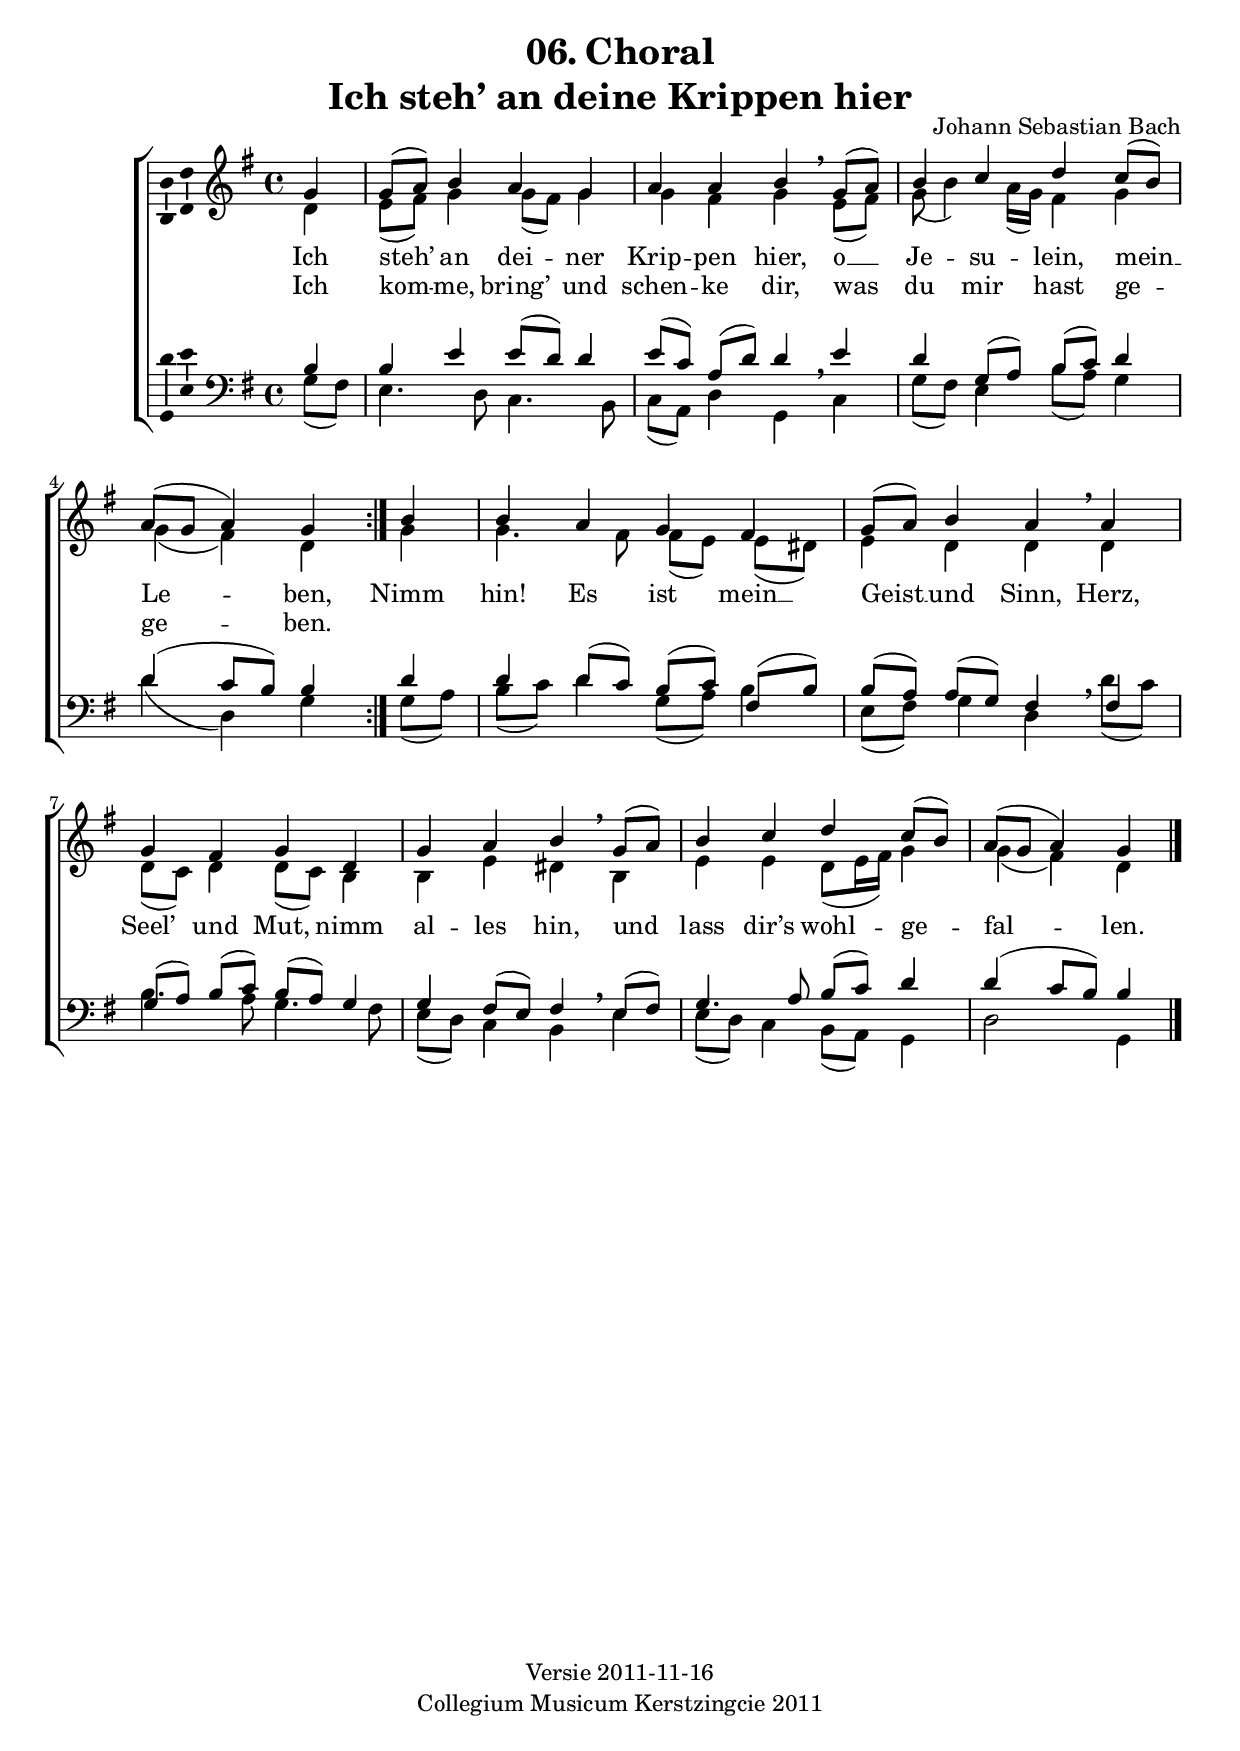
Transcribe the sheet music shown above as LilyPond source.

% vim: set fileformat=dos:
\version "2.12.3"

% vim: set fileformat=dos:

\version "2.12.3"

soprano = \relative g' {
    \clef "treble" 
    \key g \major 
    \time 4/4 
    \partial 4 
    \repeat volta 2 {
      g4 | % 1
      g8 ( [ a8 ) ] b4 a4 g4 | % 2
      a4 a4 b4 \breathe g8 ( [ a8 ) ] | % 3
      b4 c4 d4 c8 ( [ b8 ) ] | % 4
      a8 ( [ g8 ] a4 ) g4 
    }
    b4 
    b4 a4 g4 fis4 | % 7
    g8 ( [ a8 ) ] b4 a4 \breathe a4 | % 8
    g4 fis4 g4 d4 | % 9
    g4 a4 b4 \breathe g8 ( [ a8 ) ] |
    b4 c4 d4 c8 ( [ b8 ) ] | % 11
    a8 ( [ g8 ] a4 ) g4 \bar "|."
}

alto = \relative d' {
    \clef "treble" 
    \key g \major 
    \time 4/4 
    \partial 4 \repeat volta 2 {
        d4 | % 1
        e8 ( [ fis8 ) ] g4 g8 ( [ fis8 ) ] g4 | % 2
        g4 fis4 g4 \breathe e8 ( [ fis8 ) ] | % 3
        %\slurDown
        \tag #'twostave  { g8( b4) }
        \tag #'fourstave {  g8( \stemUp b4) \stemNeutral }
          a16[( g16]) fis4 g4 | % 4
        g4 ( fis4 ) d4 
    }
    g4 
    g4. fis8 fis8[( e8]) e8[( dis8]) | % 7
    e4 d4 d4 \breathe d4 | % 8
    d8 ( [ c8 ) ] d4 d8 ( [ c8 ) ] b4 | % 9
    b4 e4 dis4 \breathe b4 |
    e4 e4 d8 ( [ e16 fis16 ) ] g4 | % 11
    g4 ( fis4 ) d4 \bar "|."
}

tenor = \relative b {
    \clef "treble_8" 
    \key g \major 
    \time 4/4 
    \partial 4 
    \repeat volta 2 {
        b4 | % 1
        b4 e4 e8 ( [ d8 ) ] d4 | % 2
        e8 ( [ c8 ) ] a8 ( [ d8 ) ] d4 \breathe e4 | % 3
        d4 g,8 ( [ a8 ) ] b8 ( [ c8 ) ] d4 | % 4
        d4 ( c8 [ b8 ) ] b4 }
    d4 
    d4 d8 ( [ c8 ) ] b8 ( [ c8 ) ] fis,8 ( [ b8 ) ] | % 7
    b8 ( [ a8 ) ] a8 ( [ g8 ) ] fis4 \breathe fis4 | % 8
    g8([ a8)] b8([ c8)] b8([ a8)] g4 | % 9
    g4 fis8 ( [ e8 ) ] fis4 \breathe e8 ( [ fis8 ) ] | 
    g4. a8 b8 ( [ c8 ) ] d4 | % 11
    d4 ( c8 [ b8 ) ] b4 \bar "|."
}

bass = \relative g {
    \clef "bass" 
    \key g \major 
    \time 4/4 
    \partial 4 
    \repeat volta 2 {
        g8 ( [ fis8 ) ] | % 1
        e4. d8 c4. b8 | % 2
        c8 ( [ a8 ) ] d4 g,4 \breathe c4 | % 3
        g'8 ( [ fis8 ) ] e4 b'8 ( [ a8 ) ] g4 | % 4
        d'4 ( d,4 ) g4 }
    g8 ( [ a8 ) ] 
    b8 ( [ c8 ) ] d4 g,8 ( [ a8 ) ] b4 | % 7
    e,8 ( [ fis8 ) ] g4 d4 \breathe d'8[( c8)] | % 8
    b4. a8 g4. fis8 | % 9
    e8 ( [ d8 ) ] c4 b4 \breathe e4 |
    e8 ( [ d8 ) ] c4 b8 ( [ a8 ) ] g4 | % 11
    d'2 g,4 \bar "|."
}

verseOne = \lyricmode {
  Ich steh’ an dei -- ner Krip -- pen hier, 
  o __ Je -- su -- lein,
  mein __ Le -- ben,
  Nimm hin! Es ist mein __ Geist __ und Sinn, 
  Herz, Seel’ und Mut, 
  nimm al -- les hin, 
  und lass dir’s wohl -- ge -- fal -- len.
}

verseTwo = \lyricmode {
  Ich kom -- me, bring’ und schen -- ke dir,
  was du mir hast ge -- ge -- ben.
}


nummer = "06."

\header {
  title = \markup { 
    \center-column { 
    \line {\nummer "Choral"}
    "Ich steh’ an deine Krippen hier"
  } }
  composer = "Johann Sebastian Bach"
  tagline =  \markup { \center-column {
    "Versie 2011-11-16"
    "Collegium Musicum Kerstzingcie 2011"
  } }
}

\score {
  \new ChoirStaff <<
    \new Staff = "upper" <<
      \clef "treble"
      \new Voice = "vSoprano" { 
        \override Ambitus #'X-offset = #2.0
        \voiceOne \soprano 
      }
      \new Voice = "vAlto" { \voiceTwo \keepWithTag #'twostave \alto }
    >>

    \new Lyrics \lyricsto "vSoprano" \verseOne
    \new Lyrics \lyricsto "vSoprano" \verseTwo

    \new Staff = "lower" <<
      \clef "bass"
      \new Voice = "vTenor" { 
        \override Ambitus #'X-offset = #2.0
        \voiceOne \tenor 
      }
      \new Voice = "vBass" { \voiceTwo \bass }
    >>
  >>
  \layout { 
    % We can haz ambitus to display pitch range?
    \context { \Voice 
      \consists "Ambitus_engraver"
    }
  }
}
